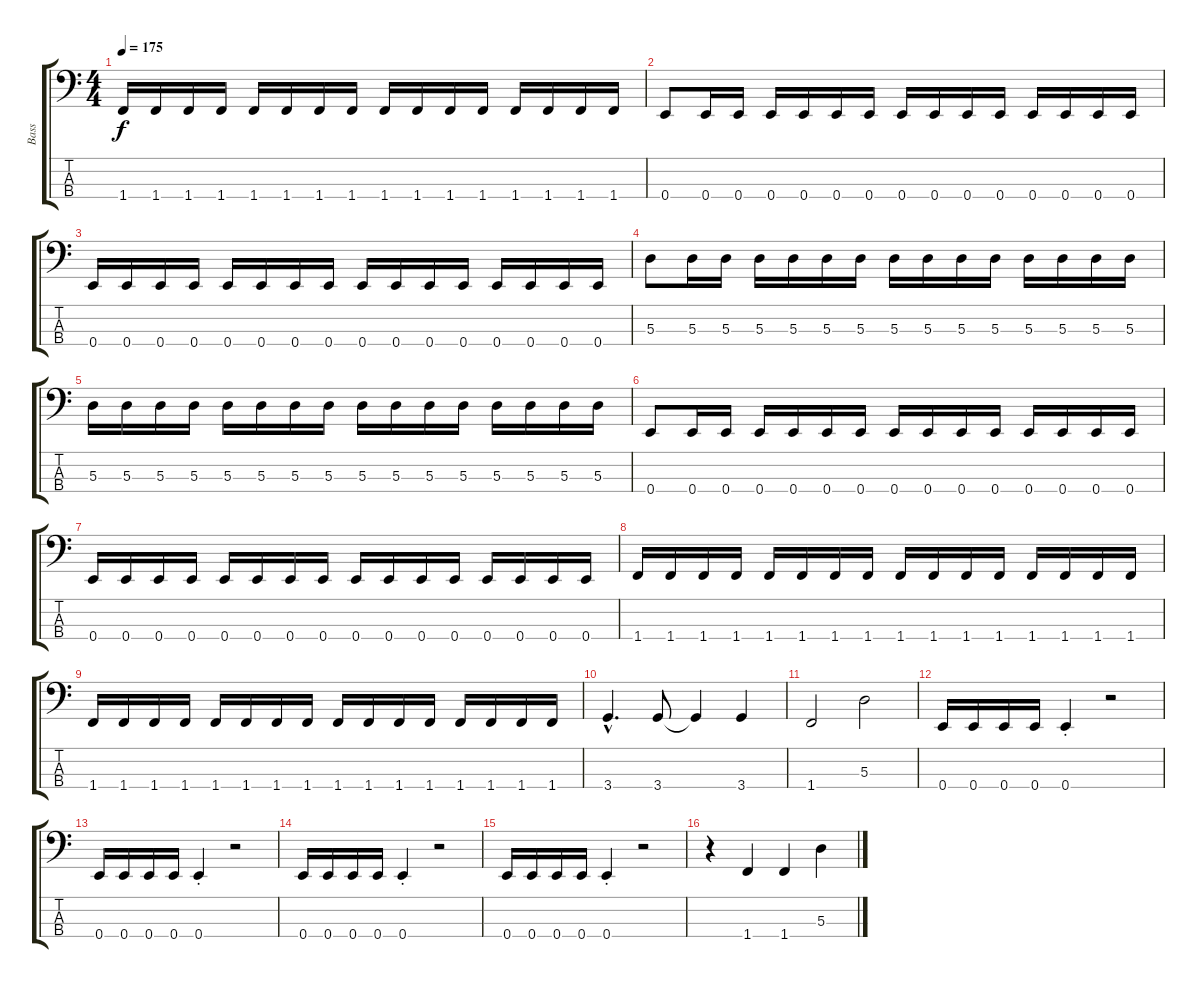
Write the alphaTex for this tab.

\track ("Bass" "Bass") {instrument electricbasspick}
\staff {score tabs}
\tuning (G2 D2 A1 E1) {hide}
\ts (4 4)
\tempo 175
\clef f4
\ks c
1.4.16{dy f} 1.4.16 1.4.16 1.4.16 1.4.16 1.4.16 1.4.16 1.4.16 1.4.16 1.4.16 1.4.16 1.4.16 1.4.16 1.4.16 1.4.16 1.4.16 |
0.4.8 0.4.16 0.4.16 0.4.16 0.4.16 0.4.16 0.4.16 0.4.16 0.4.16 0.4.16 0.4.16 0.4.16 0.4.16 0.4.16 0.4.16 |
0.4.16 0.4.16 0.4.16 0.4.16 0.4.16 0.4.16 0.4.16 0.4.16 0.4.16 0.4.16 0.4.16 0.4.16 0.4.16 0.4.16 0.4.16 0.4.16 |
5.3.8 5.3.16 5.3.16 5.3.16 5.3.16 5.3.16 5.3.16 5.3.16 5.3.16 5.3.16 5.3.16 5.3.16 5.3.16 5.3.16 5.3.16 |
5.3.16 5.3.16 5.3.16 5.3.16 5.3.16 5.3.16 5.3.16 5.3.16 5.3.16 5.3.16 5.3.16 5.3.16 5.3.16 5.3.16 5.3.16 5.3.16 |
0.4.8 0.4.16 0.4.16 0.4.16 0.4.16 0.4.16 0.4.16 0.4.16 0.4.16 0.4.16 0.4.16 0.4.16 0.4.16 0.4.16 0.4.16 |
0.4.16 0.4.16 0.4.16 0.4.16 0.4.16 0.4.16 0.4.16 0.4.16 0.4.16 0.4.16 0.4.16 0.4.16 0.4.16 0.4.16 0.4.16 0.4.16 |
1.4.16 1.4.16 1.4.16 1.4.16 1.4.16 1.4.16 1.4.16 1.4.16 1.4.16 1.4.16 1.4.16 1.4.16 1.4.16 1.4.16 1.4.16 1.4.16 |
1.4.16 1.4.16 1.4.16 1.4.16 1.4.16 1.4.16 1.4.16 1.4.16 1.4.16 1.4.16 1.4.16 1.4.16 1.4.16 1.4.16 1.4.16 1.4.16 |
3.4{hac}.4{d} 3.4.8 3.4{t}.4 3.4.4 |
1.4.2 5.3.2 |
0.4.16 0.4.16 0.4.16 0.4.16 0.4{st}.4 r.2 |
0.4.16 0.4.16 0.4.16 0.4.16 0.4{st}.4 r.2 |
0.4.16 0.4.16 0.4.16 0.4.16 0.4{st}.4 r.2 |
0.4.16 0.4.16 0.4.16 0.4.16 0.4{st}.4 r.2 |
r.4 1.4.4 1.4.4 5.3.4
